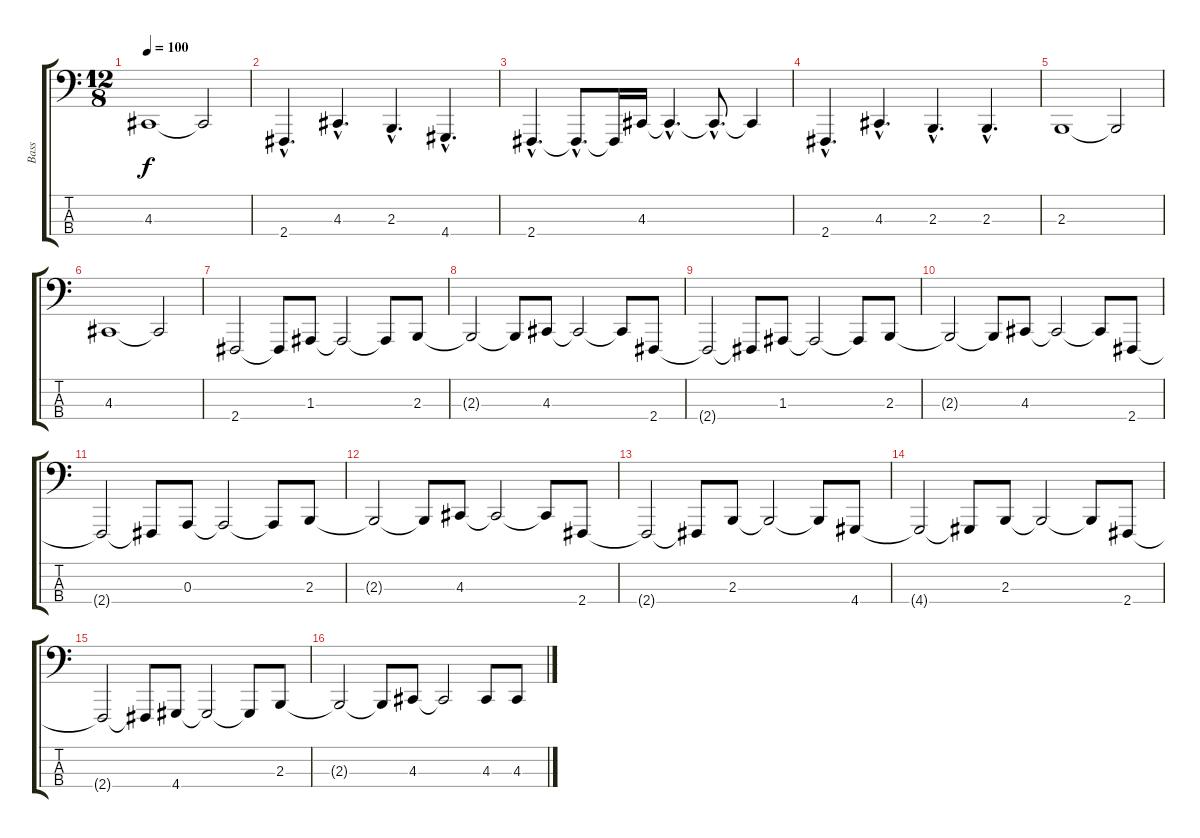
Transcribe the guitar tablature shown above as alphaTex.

\track ("Bass" "Bass") {instrument altosax}
\staff {score tabs}
\tuning (G2 D2 A1 E1) {hide}
\ts (12 8)
\tempo 100
\clef f4
\ks c
4.3{t}.1{dy f} 4.3{t}.2 |
2.4{hac}.4{d} 4.3{hac}.4{d} 2.3{hac}.4{d} 4.4{hac}.4{d} |
2.4{hac}.4{d} 2.4{hac t}.8{d} 2.4{t}.16 4.3.16 4.3{hac t}.4{d} 4.3{hac t}.8{d} 4.3{t}.4 |
2.4{hac}.4{d} 4.3{hac}.4{d} 2.3{hac}.4{d} 2.3{hac}.4{d} |
2.3.1 2.3{t}.2 |
4.3.1 4.3{t}.2 |
2.4.2 2.4{t}.8 1.3.8 1.3{t}.2 1.3{t}.8 2.3.8 |
2.3{t}.2 2.3{t}.8 4.3.8 4.3{t}.2 4.3{t}.8 2.4.8 |
2.4{t}.2 2.4{t}.8 1.3.8 1.3{t}.2 1.3{t}.8 2.3.8 |
2.3{t}.2 2.3{t}.8 4.3.8 4.3{t}.2 4.3{t}.8 2.4.8 |
2.4{t}.2 2.4{t}.8 0.3.8 0.3{t}.2 0.3{t}.8 2.3.8 |
2.3{t}.2 2.3{t}.8 4.3.8 4.3{t}.2 4.3{t}.8 2.4.8 |
2.4{t}.2 2.4{t}.8 2.3.8 2.3{t}.2 2.3{t}.8 4.4.8 |
4.4{t}.2 4.4{t}.8 2.3.8 2.3{t}.2 2.3{t}.8 2.4.8 |
2.4{t}.2 2.4{t}.8 4.4.8 4.4{t}.2 4.4{t}.8 2.3.8 |
2.3{t}.2 2.3{t}.8 4.3.8 4.3{t}.2 4.3.8 4.3.8
